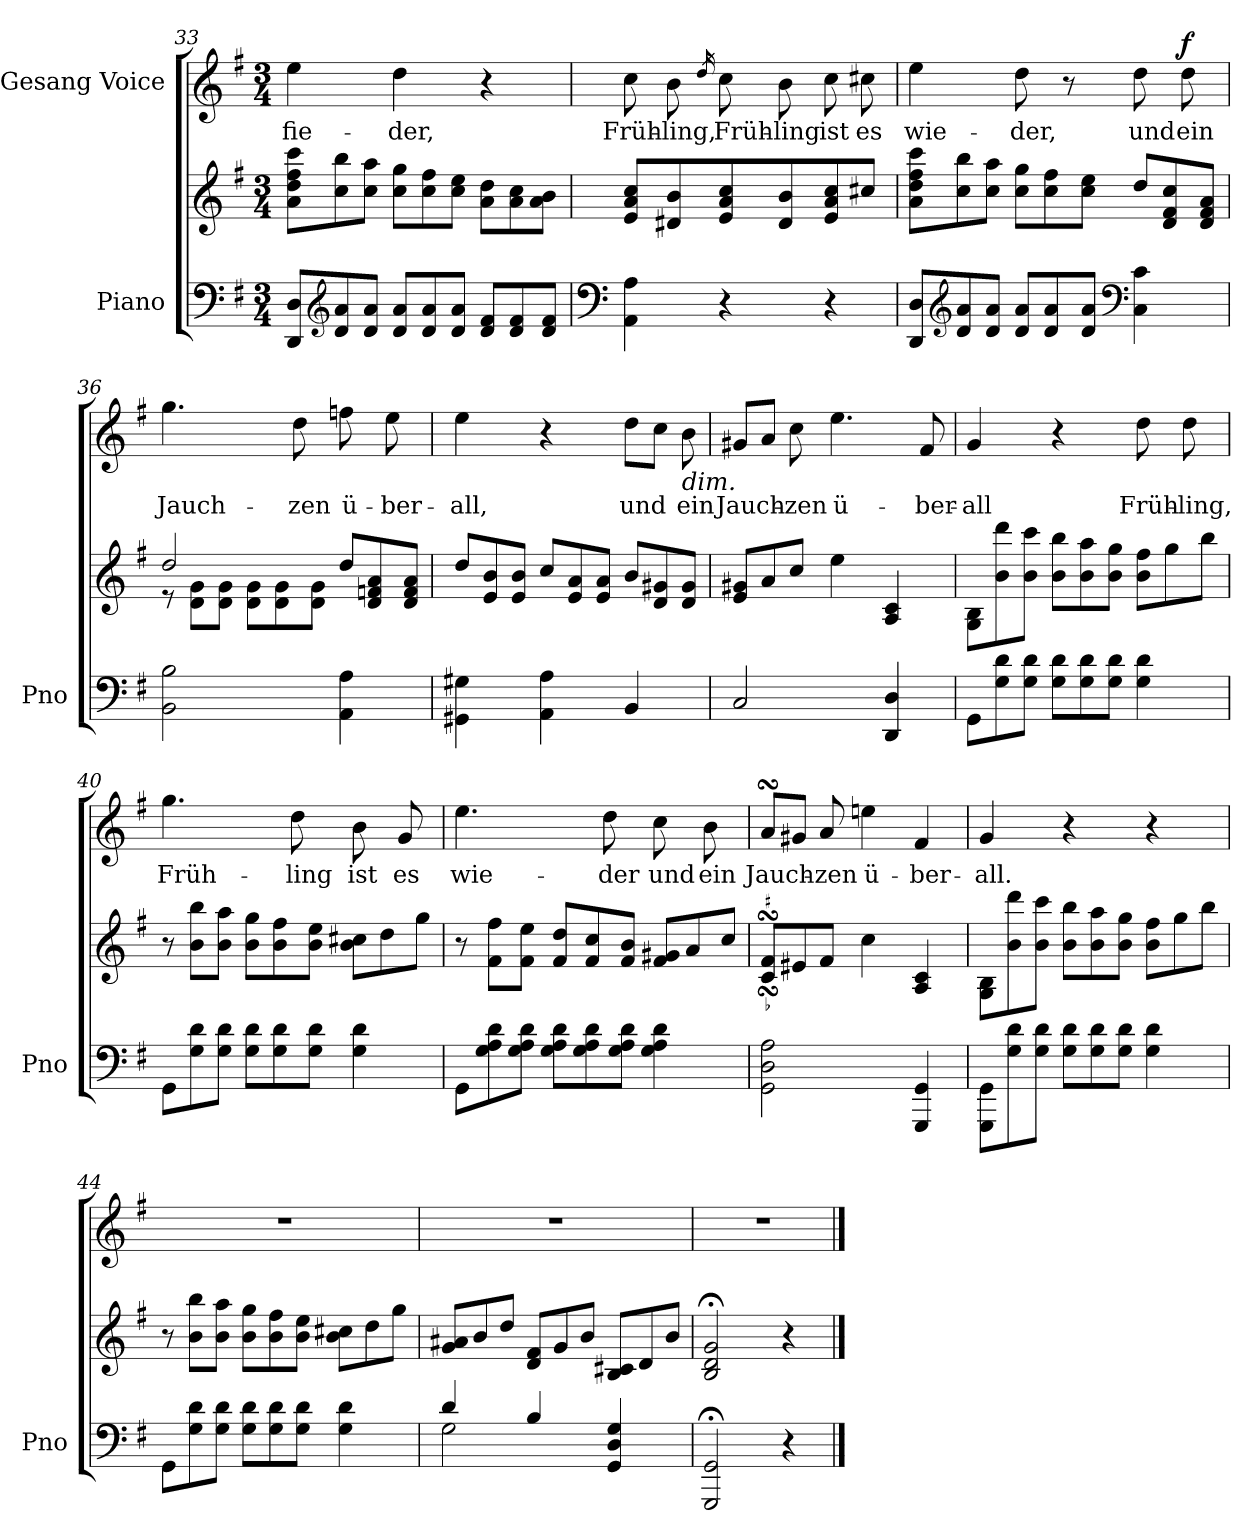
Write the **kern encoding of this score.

**kern	**kern	**kern	**text	**dynam
*part2	*part2	*part1	*part1	*part1
*staff3	*staff2	*staff1	*staff1	*staff1
*I"Piano	*	*I"Gesang Voice	*	*
*I'Pno	*	*	*	*
*clefF4	*clefG2	*clefG2	*	*
*k[f#]	*k[f#]	*k[f#]	*	*
*M3/4	*M3/4	*M3/4	*	*
*Xtuplet	*Xtuplet	*	*	*
=33	=33	=33	=33	=33
!	!	!	!LO:LY:b	!
12DD/ 12D/L	12a\ 12dd\ 12ff#\ 12ccc\L	4ee\	-fie-	.
*clefG2	*	*	*	*
12d/ 12a/	12cc\ 12bb\	.	.	.
12d/ 12a/J	12cc\ 12aa\J	.	.	.
!	!	!	!LO:LY:b	!
12d/ 12a/L	12cc\ 12gg\L	4dd\	-der,	.
12d/ 12a/	12cc\ 12ff#\	.	.	.
12d/ 12a/J	12cc\ 12ee\J	.	.	.
12d/ 12f#/L	12a\ 12dd\L	4r	.	.
12d/ 12f#/	12a\ 12cc\	.	.	.
12d/ 12f#/J	12a\ 12b\J	.	.	.
=34	=34	=34	=34	=34
*clefF4	*	*	*	*
!	!	!	!LO:LY:b	!
4AA\ 4A\	8e/ 8a/ 8cc/L	8cc\	Früh-	.
!	!	!	!LO:LY:b	!
.	8d#X/ 8b/	8b\	-ling,	.
.	.	16qdd/	.	.
!	!	!	!LO:LY:b	!
4r	8e/ 8a/ 8cc/	8cc\	Früh-	.
!	!	!	!LO:LY:b	!
.	8d#/ 8b/	8b\	-ling	.
!	!	!	!LO:LY:b	!
4r	8e/ 8a/ 8cc/	8cc\	ist	.
!	!	!	!LO:LY:b	!
.	8cc#X/J	8cc#X\	es	.
!!LO:LB:g=z
=35	=35	=35	=35	=35
!	!	!	!LO:LY:b	!
12DD/ 12D/L	12a\ 12dd\ 12ff#\ 12ccc\L	4ee\	wie-	.
*clefG2	*	*	*	*
12d/ 12a/	12cc\ 12bb\	.	.	.
12d/ 12a/J	12cc\ 12aa\J	.	.	.
!	!	!	!LO:LY:b	!
12d/ 12a/L	12cc\ 12gg\L	8dd\	-der,	.
12d/ 12a/	12cc\ 12ff#\	.	.	.
.	.	8r	.	.
12d/ 12a/J	12cc\ 12ee\J	.	.	.
*clefF4	*	*	*	*
!	!	!	!LO:LY:b	!
4C\ 4c\	12dd/L	8dd\	und	.
.	12d/ 12f#/ 12cc/	.	.	.
!	!	!	!LO:LY:b	!LO:DY:b
.	.	8dd\	ein	f
.	12d/ 12f#/ 12a/J	.	.	.
=36	=36	=36	=36	=36
*	*^	*	*	*
!	!	!	!	!LO:LY:b	!
2BB\ 2B\	2dd/	12r	4.gg\	Jauch-	.
.	.	12d\ 12g\L	.	.	.
.	.	12d\ 12g\J	.	.	.
.	.	12d\ 12g\L	.	.	.
.	.	12d\ 12g\	.	.	.
!	!	!	!	!LO:LY:b	!
.	.	.	8dd\	-zen	.
.	.	12d\ 12g\J	.	.	.
!	!	!	!	!LO:LY:b	!
4AA\ 4A\	4ryy	12dd/L	8ffn\	ü-	.
.	.	12d/ 12fn/ 12a/	.	.	.
!	!	!	!	!LO:LY:b	!
.	.	.	8ee\	-ber-	.
.	.	12d/ 12f/ 12a/J	.	.	.
=37	=37	=37	=37	=37	=37
!	!	!	!	!LO:LY:b	!
*	*v	*v	*	*	*
4GG#X\ 4G#X\	12dd/L	4ee\	-all,	.
.	12e/ 12b/	.	.	.
.	12e/ 12b/J	.	.	.
4AA\ 4A\	12cc/L	4r	.	.
.	12e/ 12a/	.	.	.
.	12e/ 12a/J	.	.	.
*	*	*Xtuplet	*	*
!	!	!	!LO:LY:b	!
4BB/	12b/L	12dd\L	und	.
.	12d/ 12g#X/	12cc\J	.	.
!	!	!LO:TX:b:i:t=dim.	!	!
!	!	!	!LO:LY:b	!
.	12d/ 12g#/J	12b\	ein	.
!!LO:LB:g=z
=38	=38	=38	=38	=38
!	!	!	!LO:LY:b	!
2C/	12e/ 12g#X/L	12g#X/L	Jauch-	.
.	12a/	12a/J	.	.
!	!	!	!LO:LY:b	!
.	12cc/J	12cc\	-zen	.
!	!	!	!LO:LY:b	!
.	4ee\	4.ee\	ü-	.
4DD/ 4D/	4A/ 4c/	.	.	.
!	!	!	!LO:LY:b	!
.	.	8f#/	-ber-	.
!!LO:LB:g=z
=39	=39	=39	=39	=39
!	!	!	!LO:LY:b	!
12GG/L	12G/ 12B/L	4g/	-all	.
12G\ 12d\	12b\ 12ddd\	.	.	.
12G\ 12d\J	12b\ 12ccc\J	.	.	.
12G\ 12d\L	12b\ 12bb\L	4r	.	.
12G\ 12d\	12b\ 12aa\	.	.	.
12G\ 12d\J	12b\ 12gg\J	.	.	.
!	!	!	!LO:LY:b	!
4G\ 4d\	12b\ 12ff#\L	8dd\	Früh-	.
.	12gg\	.	.	.
!	!	!	!LO:LY:b	!
.	.	8dd\	-ling,	.
.	12bb\J	.	.	.
=40	=40	=40	=40	=40
!	!	!	!LO:LY:b	!
12GG/L	12r	4.gg\	Früh-	.
12G\ 12d\	12b\ 12bb\L	.	.	.
12G\ 12d\J	12b\ 12aa\J	.	.	.
12G\ 12d\L	12b\ 12gg\L	.	.	.
12G\ 12d\	12b\ 12ff#\	.	.	.
!	!	!	!LO:LY:b	!
.	.	8dd\	-ling	.
12G\ 12d\J	12b\ 12ee\J	.	.	.
!	!	!	!LO:LY:b	!
4G\ 4d\	12b\ 12cc#X\L	8b\	ist	.
.	12dd\	.	.	.
!	!	!	!LO:LY:b	!
.	.	8g/	es	.
.	12gg\J	.	.	.
=41	=41	=41	=41	=41
!	!	!	!LO:LY:b	!
12GG\L	12r	4.ee\	wie-	.
12G\ 12A\ 12d\	12f#\ 12ff#\L	.	.	.
12G\ 12A\ 12d\J	12f#\ 12ee\J	.	.	.
12G\ 12A\ 12d\L	12f#/ 12dd/L	.	.	.
12G\ 12A\ 12d\	12f#/ 12cc/	.	.	.
!	!	!	!LO:LY:b	!
.	.	8dd\	-der	.
12G\ 12A\ 12d\J	12f#/ 12b/J	.	.	.
!	!	!	!LO:LY:b	!
4G\ 4A\ 4d\	12f#/ 12g#X/L	8cc\	und	.
.	12a/	.	.	.
!	!	!	!LO:LY:b	!
.	.	8b\	ein	.
.	12cc/J	.	.	.
!!LO:PB:g=z
=42	=42	=42	=42	=42
!	!	!	!LO:LY:b	!
2GG\ 2D\ 2A\	12c/sSSS 12f#/sSSSL	12asSSS/L	Jauch-	.
.	12e#X/	12g#X/J	.	.
!	!	!	!LO:LY:b	!
.	12f#/J	12a/	-zen	.
!	!	!	!LO:LY:b	!
.	4cc\	4een\	ü-	.
!	!	!	!LO:LY:b	!
4GGG/ 4GG/	4A/ 4c/	4f#/	-ber-	.
!!LO:LB:g=z
=43	=43	=43	=43	=43
!	!	!	!LO:LY:b	!
12GGG/ 12GG/L	12G/ 12B/L	4g/	-all.	.
12G\ 12d\	12b\ 12ddd\	.	.	.
12G\ 12d\J	12b\ 12ccc\J	.	.	.
12G\ 12d\L	12b\ 12bb\L	4r	.	.
12G\ 12d\	12b\ 12aa\	.	.	.
12G\ 12d\J	12b\ 12gg\J	.	.	.
4G\ 4d\	12b\ 12ff#\L	4r	.	.
.	12gg\	.	.	.
.	12bb\J	.	.	.
=44	=44	=44	=44	=44
12GG/L	12r	2.r	.	.
12G\ 12d\	12b\ 12bb\L	.	.	.
12G\ 12d\J	12b\ 12aa\J	.	.	.
12G\ 12d\L	12b\ 12gg\L	.	.	.
12G\ 12d\	12b\ 12ff#\	.	.	.
12G\ 12d\J	12b\ 12ee\J	.	.	.
4G\ 4d\	12b\ 12cc#X\L	.	.	.
.	12dd\	.	.	.
.	12gg\J	.	.	.
=45	=45	=45	=45	=45
*^	*	*	*	*
4d/	2G\	12g/ 12a#X/L	2.r	.	.
.	.	12b/	.	.	.
.	.	12dd/J	.	.	.
4B/	.	12d/ 12f#/L	.	.	.
.	.	12g/	.	.	.
.	.	12b/J	.	.	.
4GG/ 4D/ 4G/	4ryy	12B/ 12c#X/L	.	.	.
.	.	12d/	.	.	.
.	.	12b/J	.	.	.
*v	*v	*	*	*	*
=46	=46	=46	=46	=46
2GGG/;< 2GG/;<	2B/;< 2d/;< 2g/;<	2.r	.	.
4r	4r	.	.	.
==	==	==	==	==
*-	*-	*-	*-	*-
